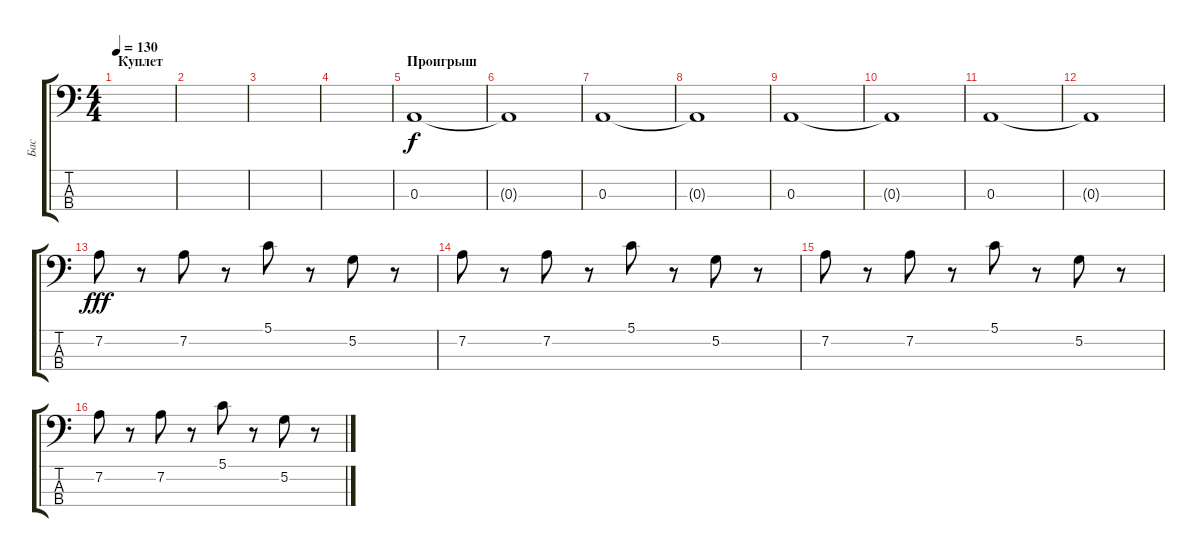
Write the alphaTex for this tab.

\track ("Бас" "Бас") {instrument electricbassfinger}
\staff {score tabs}
\tuning (G2 D2 A1 E1) {hide}
\ts (4 4)
\section ("" "Куплет")
\tempo 130
\clef f4
\ks c
|
|
|
|
\section ("" "Проигрыш")
0.3.1 |
0.3{t}.1 |
0.3.1 |
0.3{t}.1 |
0.3.1 |
0.3{t}.1 |
0.3.1 |
0.3{t}.1 |
7.2.8{dy fff volume 12} r.8 7.2.8 r.8 5.1.8 r.8 5.2.8 r.8 |
7.2.8{volume 12} r.8 7.2.8 r.8 5.1.8 r.8 5.2.8 r.8 |
7.2.8{volume 12} r.8 7.2.8 r.8 5.1.8 r.8 5.2.8 r.8 |
7.2.8{volume 12} r.8 7.2.8 r.8 5.1.8 r.8 5.2.8 r.8
